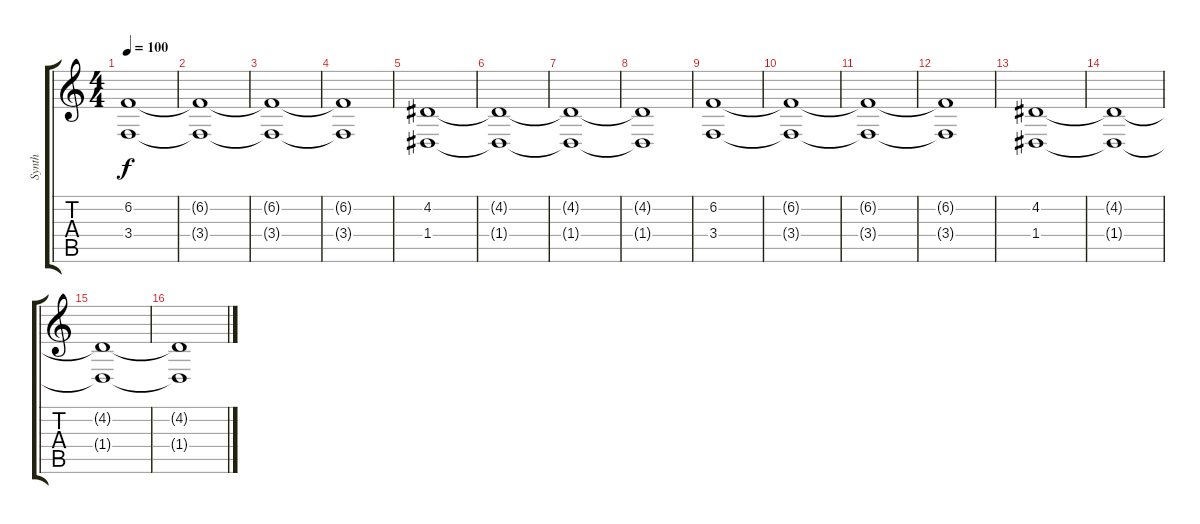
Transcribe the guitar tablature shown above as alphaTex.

\track ("Synth" "Synth") {instrument pad2warm}
\staff {score tabs}
\tuning (E4 B3 G3 D3 A2 D2) {hide}
\ts (4 4)
\tempo 100
\clef g2
\ks c
(6.2 3.4).1{dy f} |
(6.2{t} 3.4{t}).1 |
(6.2{t} 3.4{t}).1 |
(6.2{t} 3.4{t}).1 |
(4.2 1.4).1 |
(4.2{t} 1.4{t}).1 |
(4.2{t} 1.4{t}).1 |
(4.2{t} 1.4{t}).1 |
(6.2 3.4).1 |
(6.2{t} 3.4{t}).1 |
(6.2{t} 3.4{t}).1 |
(6.2{t} 3.4{t}).1 |
(4.2 1.4).1 |
(4.2{t} 1.4{t}).1 |
(4.2{t} 1.4{t}).1 |
(4.2{t} 1.4{t}).1
